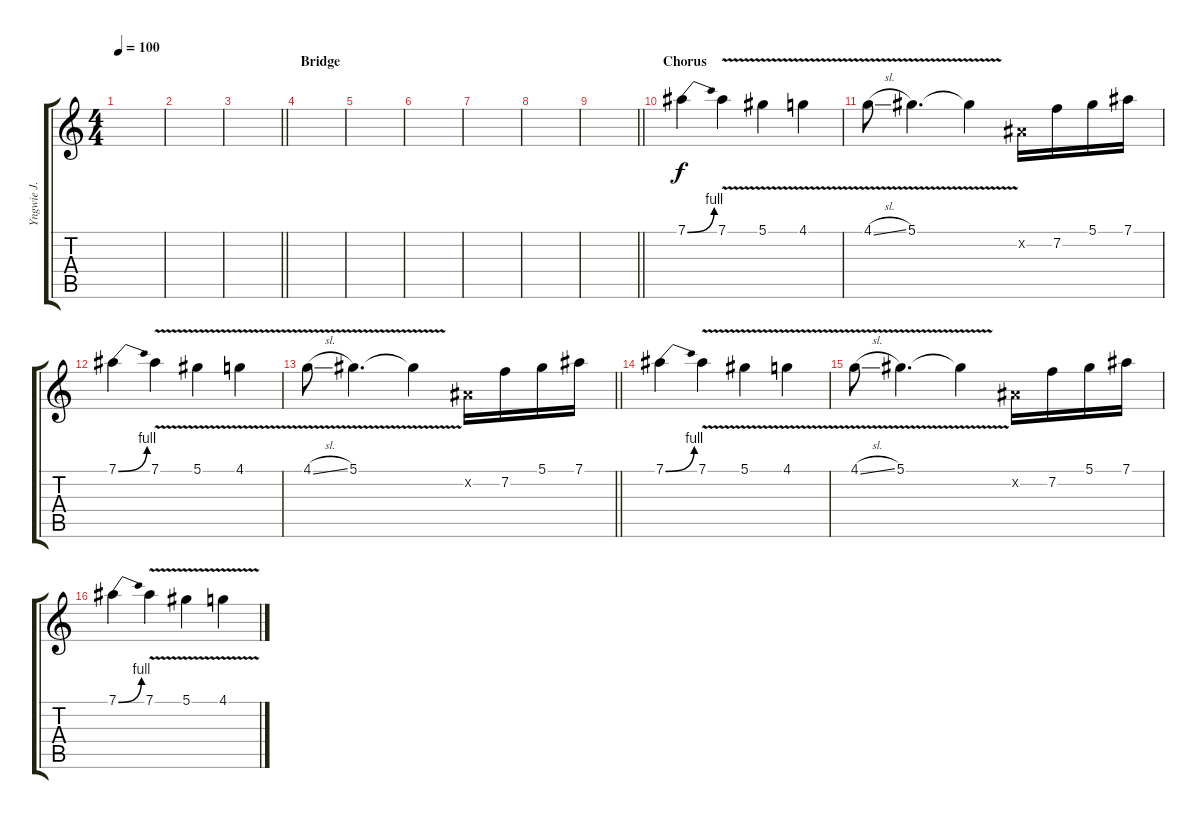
\track ("Yngwie J. Malmsteen" "Yngwie J. ") {instrument overdrivenguitar}
\staff {score tabs}
\tuning (Eb4 Bb3 Gb3 Db3 Ab2 Eb2) {hide}
\ts (4 4)
\tempo 100
\clef g2
\ks c
|
|
\barLineRight lightlight
|
\section ("" "Bridge")
|
|
|
|
|
\barLineRight lightlight
|
\section ("" "Chorus")
7.1{be (bend 0 0 60 4)}.4 7.1{v}.4 5.1{v}.4 4.1{v}.4 |
4.1{v sl}.8 5.1{v}.4{d} 5.1{t}.4 0.2{x}.16 7.2.16 5.1.16 7.1.16 |
7.1{be (bend 0 0 60 4)}.4 7.1{v}.4 5.1{v}.4 4.1{v}.4 |
\barLineRight lightlight
4.1{v sl}.8 5.1{v}.4{d} 5.1{t}.4 0.2{x}.16 7.2.16 5.1.16 7.1.16 |
7.1{be (bend 0 0 60 4)}.4 7.1{v}.4 5.1{v}.4 4.1{v}.4 |
4.1{v sl}.8 5.1{v}.4{d} 5.1{t}.4 0.2{x}.16 7.2.16 5.1.16 7.1.16 |
7.1{be (bend 0 0 60 4)}.4 7.1{v}.4 5.1{v}.4 4.1{v}.4
